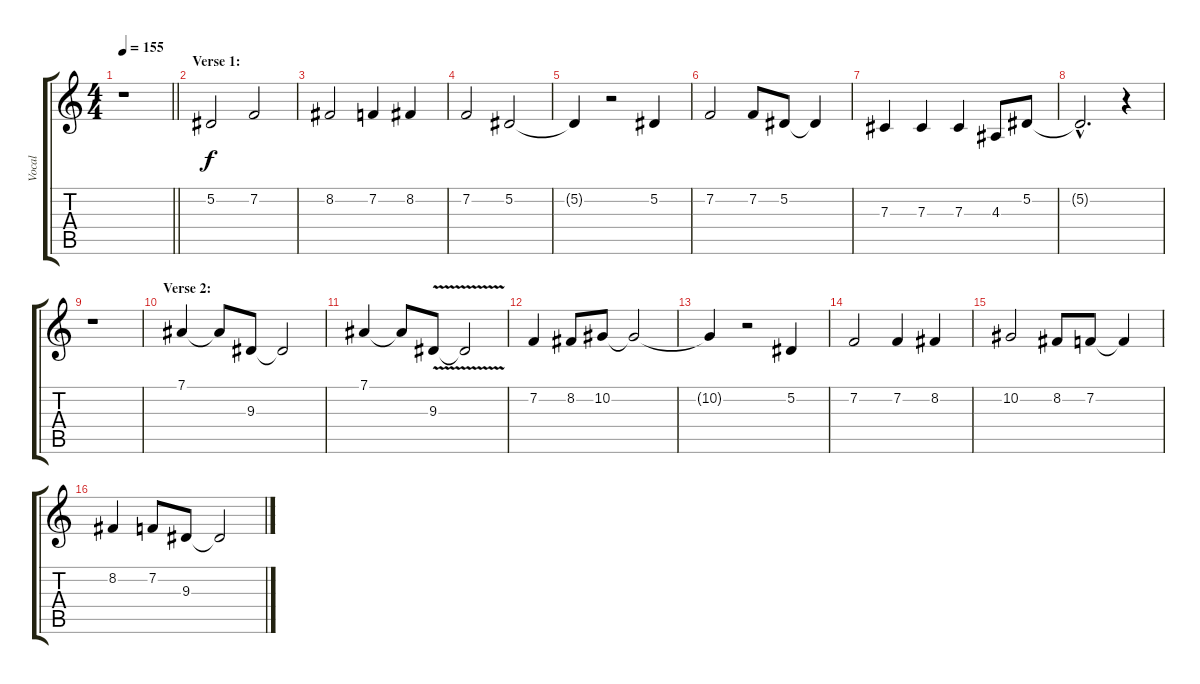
\track ("Vocal" "Vocal") {instrument oboe}
\staff {score tabs}
\tuning (Eb4 Bb3 Gb3 Db3 Ab2 Eb2) {hide}
\ts (4 4)
\tempo 155
\clef g2
\barLineRight lightlight
\ks c
r.1{dy f} |
\section ("" "Verse 1:")
5.2.2 7.2.2 |
8.2.2 7.2.4 8.2.4 |
7.2.2 5.2.2 |
5.2{t}.4 r.2 5.2.4 |
7.2.2 7.2.8 5.2.8 5.2{t}.4 |
7.3.4 7.3.4 7.3.4 4.3.8 5.2.8 |
5.2{hac t}.2{d} r.4 |
r.1 |
\section ("" "Verse 2:")
7.1.4 7.1{t}.8 9.3.8 9.3{t}.2 |
7.1.4 7.1{t}.8 9.3{v}.8 9.3{t}.2 |
7.2.4 8.2.8 10.2.8 10.2{t}.2 |
10.2{t}.4 r.2 5.2.4 |
7.2.2 7.2.4 8.2.4 |
10.2.2 8.2.8 7.2.8 7.2{t}.4 |
8.2.4 7.2.8 9.3.8 9.3{t}.2
